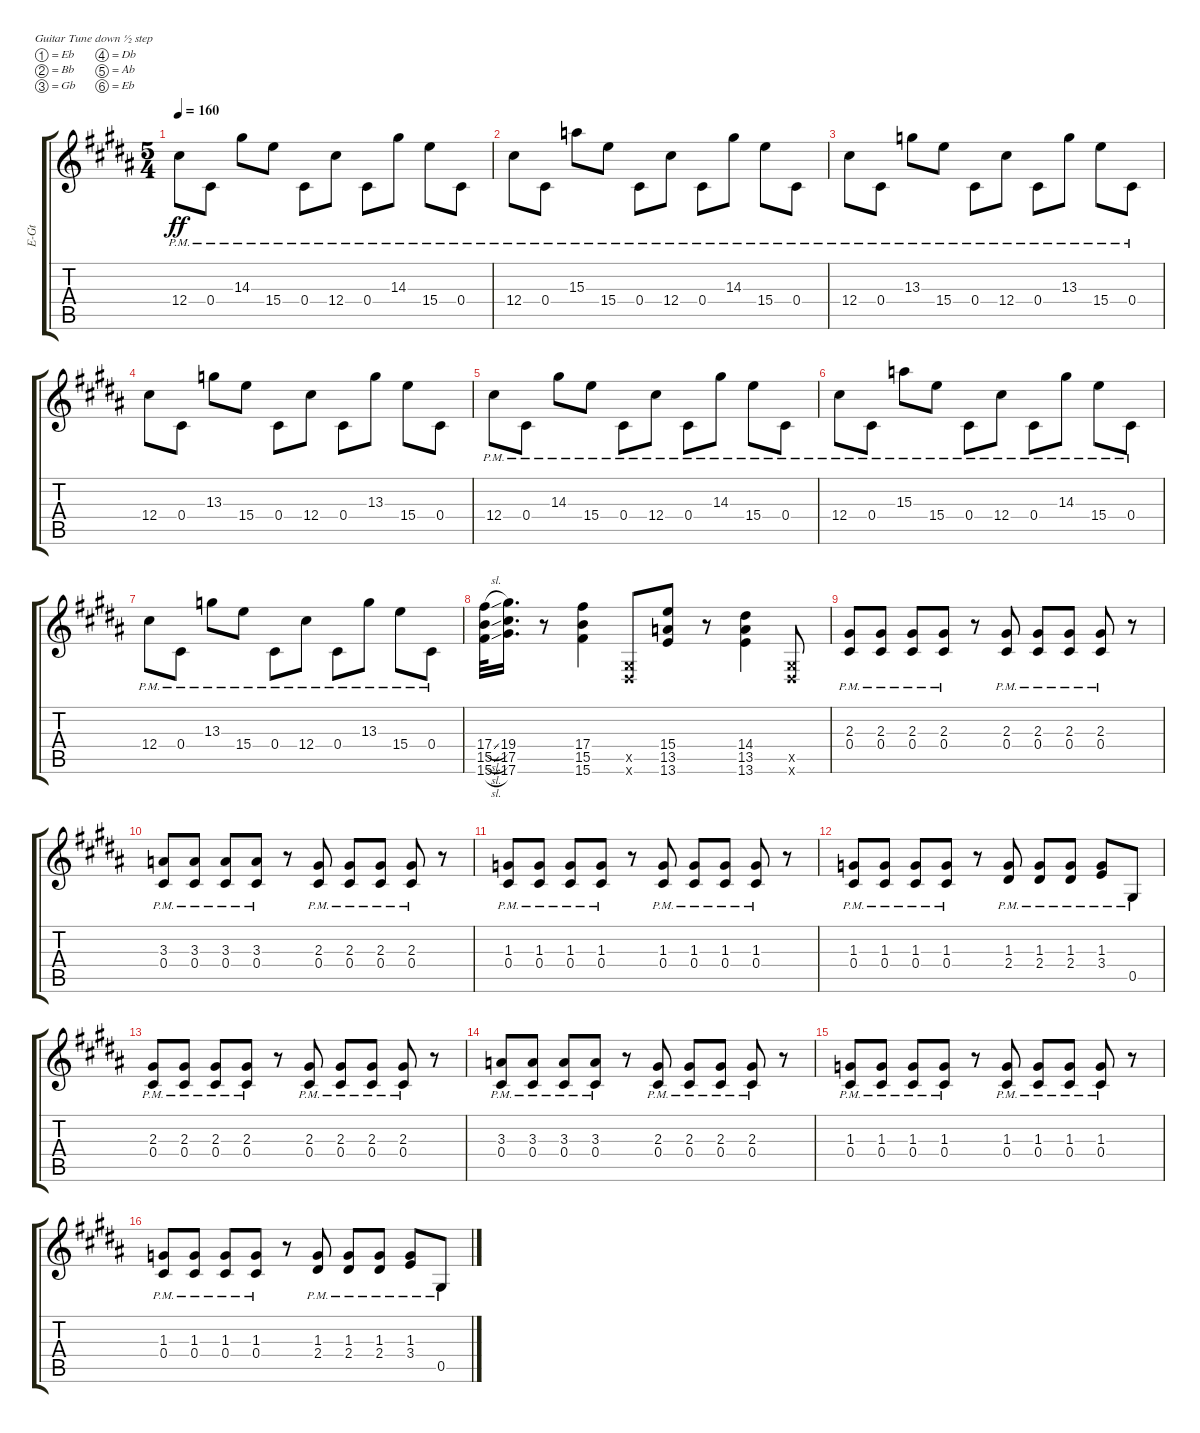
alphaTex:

\bracketExtendMode groupsimilarinstruments
\otherSystemsTrackNameOrientation horizontal
\track ("Electric Guitar 1" "E-Gt") {instrument distortionguitar}
\staff {score tabs}
\tuning (Eb4 Bb3 Gb3 Db3 Ab2 Eb2)
\ts (5 4)
\tempo 160
\clef g2
\ks b
12.4{pm acc forcenatural}.8{dy ff beam Down} 0.4{pm acc forcenatural}.8{beam Down} 14.3{pm acc forcenatural}.8{beam Down} 15.4{pm acc forcenatural}.8{beam Down} 0.4{pm acc forcenatural}.8{beam Down} 12.4{pm acc forcenatural}.8{beam Down} 0.4{pm acc forcenatural}.8{beam Down} 14.3{pm acc forcenatural}.8{beam Down} 15.4{pm acc forcenatural}.8{beam Down} 0.4{pm acc forcenatural}.8{beam Down} |
12.4{pm acc forcenatural}.8{beam Down} 0.4{pm acc forcenatural}.8{beam Down} 15.3{pm acc b}.8{beam Down} 15.4{pm acc forcenatural}.8{beam Down} 0.4{pm acc forcenatural}.8{beam Down} 12.4{pm acc forcenatural}.8{beam Down} 0.4{pm acc forcenatural}.8{beam Down} 14.3{pm acc forcenatural}.8{beam Down} 15.4{pm acc forcenatural}.8{beam Down} 0.4{pm acc forcenatural}.8{beam Down} |
12.4{pm acc forcenatural}.8{beam Down} 0.4{pm acc forcenatural}.8{beam Down} 13.3{pm acc b}.8{beam Down} 15.4{pm acc forcenatural}.8{beam Down} 0.4{pm acc forcenatural}.8{beam Down} 12.4{pm acc forcenatural}.8{beam Down} 0.4{pm acc forcenatural}.8{beam Down} 13.3{pm acc b}.8{beam Down} 15.4{pm acc forcenatural}.8{beam Down} 0.4{pm acc forcenatural}.8{beam Down} |
12.4{acc forcenatural}.8{beam Down} 0.4{acc forcenatural}.8{beam Down} 13.3{acc b}.8{beam Down} 15.4{acc forcenatural}.8{beam Down} 0.4{acc forcenatural}.8{beam Down} 12.4{acc forcenatural}.8{beam Down} 0.4{acc forcenatural}.8{beam Down} 13.3{acc b}.8{beam Down} 15.4{acc forcenatural}.8{beam Down} 0.4{acc forcenatural}.8{beam Down} |
12.4{pm acc forcenatural}.8{beam Down} 0.4{pm acc forcenatural}.8{beam Down} 14.3{pm acc forcenatural}.8{beam Down} 15.4{pm acc forcenatural}.8{beam Down} 0.4{pm acc forcenatural}.8{beam Down} 12.4{pm acc forcenatural}.8{beam Down} 0.4{pm acc forcenatural}.8{beam Down} 14.3{pm acc forcenatural}.8{beam Down} 15.4{pm acc forcenatural}.8{beam Down} 0.4{pm acc forcenatural}.8{beam Down} |
12.4{pm acc forcenatural}.8{beam Down} 0.4{pm acc forcenatural}.8{beam Down} 15.3{pm acc b}.8{beam Down} 15.4{pm acc forcenatural}.8{beam Down} 0.4{pm acc forcenatural}.8{beam Down} 12.4{pm acc forcenatural}.8{beam Down} 0.4{pm acc forcenatural}.8{beam Down} 14.3{pm acc forcenatural}.8{beam Down} 15.4{pm acc forcenatural}.8{beam Down} 0.4{pm acc forcenatural}.8{beam Down} |
12.4{pm acc forcenatural}.8{beam Down} 0.4{pm acc forcenatural}.8{beam Down} 13.3{pm acc b}.8{beam Down} 15.4{pm acc forcenatural}.8{beam Down} 0.4{pm acc forcenatural}.8{beam Down} 12.4{pm acc forcenatural}.8{beam Down} 0.4{pm acc forcenatural}.8{beam Down} 13.3{pm acc b}.8{beam Down} 15.4{pm acc forcenatural}.8{beam Down} 0.4{pm acc forcenatural}.8{beam Down} |
(15.6{sl acc forcenatural} 15.5{sl acc forcenatural} 17.4{sl acc forcenatural}).32{beam Down} (17.6{acc forcenatural} 17.5{acc forcenatural} 19.4{acc forcenatural}).16{d beam Down} r.8{beam Down} (15.6{acc forcenatural} 15.5{acc forcenatural} 17.4{acc forcenatural}).4{beam Down} (0.6{x acc forcenatural} 0.5{x acc forcenatural}).8{beam Up} (13.6{acc forcenatural} 13.5{acc b} 15.4{acc forcenatural}).8{beam Up} r.8{beam Up} (13.6{acc forcenatural} 13.5{acc b} 14.4{acc forcenatural}).4{beam Down} (0.6{x acc forcenatural} 0.5{x acc forcenatural}).8{beam Up} |
(0.4{pm acc forcenatural} 2.3{pm acc forcenatural}).8{beam Up} (2.3{pm acc forcenatural} 0.4{pm acc forcenatural}).8{beam Up} (2.3{pm acc forcenatural} 0.4{pm acc forcenatural}).8{beam Up} (0.4{pm acc forcenatural} 2.3{pm acc forcenatural}).8{beam Up} r.8{beam Up} (0.4{pm acc forcenatural} 2.3{pm acc forcenatural}).8{beam Up} (2.3{pm acc forcenatural} 0.4{pm acc forcenatural}).8{beam Up} (2.3{pm acc forcenatural} 0.4{pm acc forcenatural}).8{beam Up} (0.4{pm acc forcenatural} 2.3{pm acc forcenatural}).8{beam Up} r.8{beam Up} |
(0.4{pm acc forcenatural} 3.3{pm acc b}).8{beam Up} (3.3{pm acc b} 0.4{pm acc forcenatural}).8{beam Up} (3.3{pm acc b} 0.4{pm acc forcenatural}).8{beam Up} (0.4{pm acc forcenatural} 3.3{pm acc b}).8{beam Up} r.8{beam Up} (0.4{pm acc forcenatural} 2.3{pm acc forcenatural}).8{beam Up} (2.3{pm acc forcenatural} 0.4{pm acc forcenatural}).8{beam Up} (2.3{pm acc forcenatural} 0.4{pm acc forcenatural}).8{beam Up} (0.4{pm acc forcenatural} 2.3{pm acc forcenatural}).8{beam Up} r.8{beam Up} |
(0.4{pm acc forcenatural} 1.3{pm acc b}).8{beam Up} (1.3{pm acc b} 0.4{pm acc forcenatural}).8{beam Up} (1.3{pm acc b} 0.4{pm acc forcenatural}).8{beam Up} (0.4{pm acc forcenatural} 1.3{pm acc b}).8{beam Up} r.8{beam Up} (0.4{pm acc forcenatural} 1.3{pm acc b}).8{beam Up} (1.3{pm acc b} 0.4{pm acc forcenatural}).8{beam Up} (1.3{pm acc b} 0.4{pm acc forcenatural}).8{beam Up} (0.4{pm acc forcenatural} 1.3{pm acc b}).8{beam Up} r.8{beam Up} |
(0.4{pm acc forcenatural} 1.3{pm acc b}).8{beam Up} (1.3{pm acc b} 0.4{pm acc forcenatural}).8{beam Up} (1.3{pm acc b} 0.4{pm acc forcenatural}).8{beam Up} (0.4{pm acc forcenatural} 1.3{pm acc b}).8{beam Up} r.8{beam Up} (2.4{pm acc forcenatural} 1.3{pm acc b}).8{beam Up} (1.3{pm acc b} 2.4{pm acc forcenatural}).8{beam Up} (1.3{pm acc b} 2.4{pm acc forcenatural}).8{beam Up} (3.4{pm acc forcenatural} 1.3{pm acc b}).8{beam Up} 0.5{pm acc forcenatural}.8{beam Up} |
(0.4{pm acc forcenatural} 2.3{pm acc forcenatural}).8{beam Up} (2.3{pm acc forcenatural} 0.4{pm acc forcenatural}).8{beam Up} (2.3{pm acc forcenatural} 0.4{pm acc forcenatural}).8{beam Up} (0.4{pm acc forcenatural} 2.3{pm acc forcenatural}).8{beam Up} r.8{beam Up} (0.4{pm acc forcenatural} 2.3{pm acc forcenatural}).8{beam Up} (2.3{pm acc forcenatural} 0.4{pm acc forcenatural}).8{beam Up} (2.3{pm acc forcenatural} 0.4{pm acc forcenatural}).8{beam Up} (0.4{pm acc forcenatural} 2.3{pm acc forcenatural}).8{beam Up} r.8{beam Up} |
(0.4{pm acc forcenatural} 3.3{pm acc b}).8{beam Up} (3.3{pm acc b} 0.4{pm acc forcenatural}).8{beam Up} (3.3{pm acc b} 0.4{pm acc forcenatural}).8{beam Up} (0.4{pm acc forcenatural} 3.3{pm acc b}).8{beam Up} r.8{beam Up} (0.4{pm acc forcenatural} 2.3{pm acc forcenatural}).8{beam Up} (2.3{pm acc forcenatural} 0.4{pm acc forcenatural}).8{beam Up} (2.3{pm acc forcenatural} 0.4{pm acc forcenatural}).8{beam Up} (0.4{pm acc forcenatural} 2.3{pm acc forcenatural}).8{beam Up} r.8{beam Up} |
(0.4{pm acc forcenatural} 1.3{pm acc b}).8{beam Up} (1.3{pm acc b} 0.4{pm acc forcenatural}).8{beam Up} (1.3{pm acc b} 0.4{pm acc forcenatural}).8{beam Up} (0.4{pm acc forcenatural} 1.3{pm acc b}).8{beam Up} r.8{beam Up} (0.4{pm acc forcenatural} 1.3{pm acc b}).8{beam Up} (1.3{pm acc b} 0.4{pm acc forcenatural}).8{beam Up} (1.3{pm acc b} 0.4{pm acc forcenatural}).8{beam Up} (0.4{pm acc forcenatural} 1.3{pm acc b}).8{beam Up} r.8{beam Up} |
(0.4{pm acc forcenatural} 1.3{pm acc b}).8{beam Up} (1.3{pm acc b} 0.4{pm acc forcenatural}).8{beam Up} (1.3{pm acc b} 0.4{pm acc forcenatural}).8{beam Up} (0.4{pm acc forcenatural} 1.3{pm acc b}).8{beam Up} r.8{beam Up} (2.4{pm acc forcenatural} 1.3{pm acc b}).8{beam Up} (1.3{pm acc b} 2.4{pm acc forcenatural}).8{beam Up} (1.3{pm acc b} 2.4{pm acc forcenatural}).8{beam Up} (3.4{pm acc forcenatural} 1.3{pm acc b}).8{beam Up} 0.5{pm acc forcenatural}.8{beam Up}
